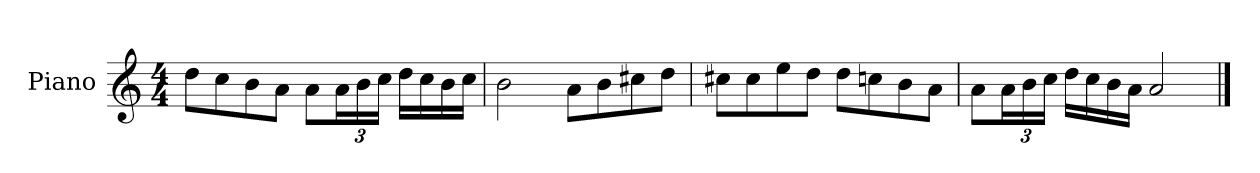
**kern
*part1
*staff1
*I"Piano
*I'P-no
*clefG2
*k[]
*M4/4
*MM90
=1
8dd\L
8cc\
8b\
8a\J
8a\L
*Xbrackettup
24a\L
24b\
24cc\JJ
16dd\LL
16cc\
16b\
16cc\JJ
=2
2b\
8a\L
8b\
8cc#X\
8dd\J
=3
8cc#X\L
8cc#\
8ee\
8dd\J
8dd\L
8ccn\
8b\
8a\J
=4
8a\L
24a\L
24b\
24cc\JJ
16dd\LL
16cc\
16b\
16a\JJ
2a/
==
*-
